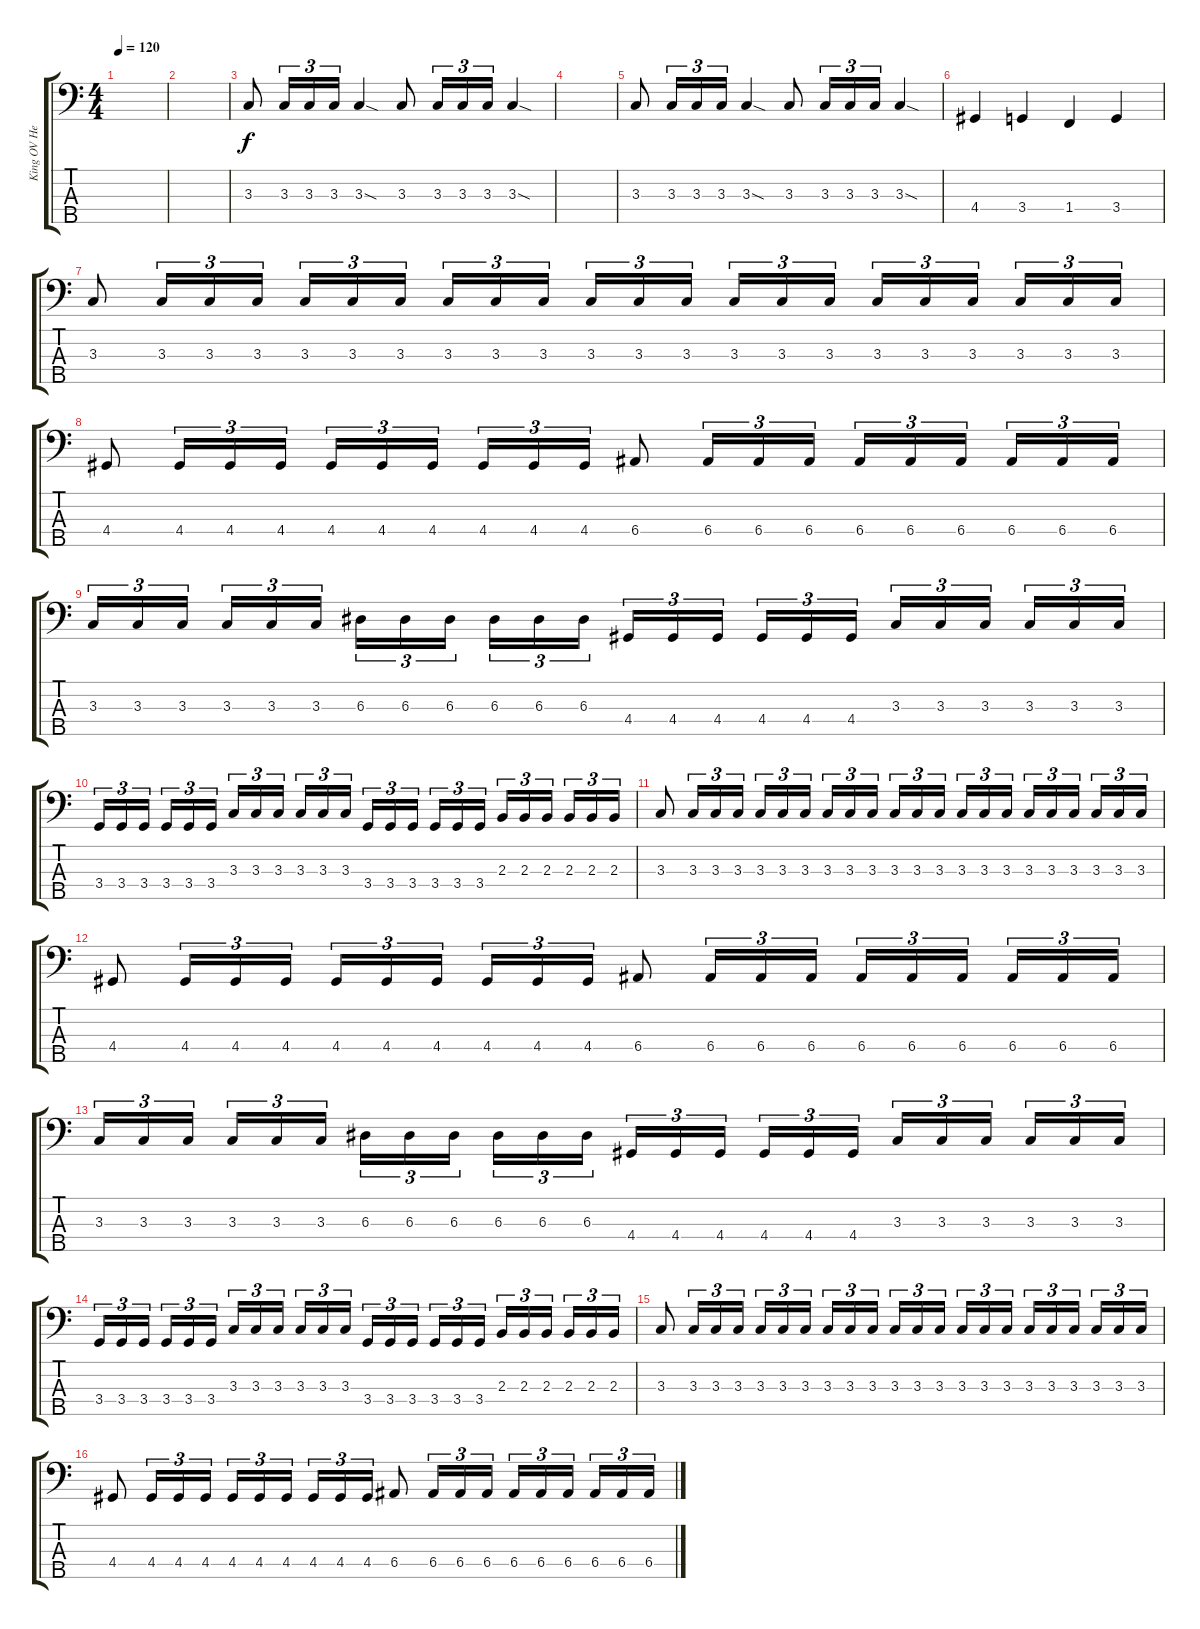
\track ("King OV Hell" "King OV He") {instrument electricbassfinger}
\staff {score tabs}
\tuning (G2 D2 A1 E1 B0) {hide}
\ts (4 4)
\tempo 120
\clef f4
\ks c
|
|
3.3.8 3.3.16{tu (3 2)} 3.3.16{tu (3 2)} 3.3.16{tu (3 2)} 3.3{sod}.4 3.3.8 3.3.16{tu (3 2)} 3.3.16{tu (3 2)} 3.3.16{tu (3 2)} 3.3{sod}.4 |
|
3.3.8 3.3.16{tu (3 2)} 3.3.16{tu (3 2)} 3.3.16{tu (3 2)} 3.3{sod}.4 3.3.8 3.3.16{tu (3 2)} 3.3.16{tu (3 2)} 3.3.16{tu (3 2)} 3.3{sod}.4 |
4.4.4 3.4.4 1.4.4 3.4.4 |
3.3.8 3.3.16{tu (3 2)} 3.3.16{tu (3 2)} 3.3.16{tu (3 2)} 3.3.16{tu (3 2)} 3.3.16{tu (3 2)} 3.3.16{tu (3 2) beam splitsecondary} 3.3.16{tu (3 2)} 3.3.16{tu (3 2)} 3.3.16{tu (3 2)} 3.3.16{tu (3 2)} 3.3.16{tu (3 2)} 3.3.16{tu (3 2) beam splitsecondary} 3.3.16{tu (3 2)} 3.3.16{tu (3 2)} 3.3.16{tu (3 2)} 3.3.16{tu (3 2)} 3.3.16{tu (3 2)} 3.3.16{tu (3 2) beam splitsecondary} 3.3.16{tu (3 2)} 3.3.16{tu (3 2)} 3.3.16{tu (3 2)} |
4.4.8 4.4.16{tu (3 2)} 4.4.16{tu (3 2)} 4.4.16{tu (3 2)} 4.4.16{tu (3 2)} 4.4.16{tu (3 2)} 4.4.16{tu (3 2) beam splitsecondary} 4.4.16{tu (3 2)} 4.4.16{tu (3 2)} 4.4.16{tu (3 2)} 6.4.8 6.4.16{tu (3 2)} 6.4.16{tu (3 2)} 6.4.16{tu (3 2)} 6.4.16{tu (3 2)} 6.4.16{tu (3 2)} 6.4.16{tu (3 2) beam splitsecondary} 6.4.16{tu (3 2)} 6.4.16{tu (3 2)} 6.4.16{tu (3 2)} |
3.3.16{tu (3 2)} 3.3.16{tu (3 2)} 3.3.16{tu (3 2) beam splitsecondary} 3.3.16{tu (3 2)} 3.3.16{tu (3 2)} 3.3.16{tu (3 2)} 6.3.16{tu (3 2)} 6.3.16{tu (3 2)} 6.3.16{tu (3 2) beam splitsecondary} 6.3.16{tu (3 2)} 6.3.16{tu (3 2)} 6.3.16{tu (3 2)} 4.4.16{tu (3 2)} 4.4.16{tu (3 2)} 4.4.16{tu (3 2) beam splitsecondary} 4.4.16{tu (3 2)} 4.4.16{tu (3 2)} 4.4.16{tu (3 2)} 3.3.16{tu (3 2)} 3.3.16{tu (3 2)} 3.3.16{tu (3 2) beam splitsecondary} 3.3.16{tu (3 2)} 3.3.16{tu (3 2)} 3.3.16{tu (3 2)} |
3.4.16{tu (3 2)} 3.4.16{tu (3 2)} 3.4.16{tu (3 2) beam splitsecondary} 3.4.16{tu (3 2)} 3.4.16{tu (3 2)} 3.4.16{tu (3 2)} 3.3.16{tu (3 2)} 3.3.16{tu (3 2)} 3.3.16{tu (3 2) beam splitsecondary} 3.3.16{tu (3 2)} 3.3.16{tu (3 2)} 3.3.16{tu (3 2)} 3.4.16{tu (3 2)} 3.4.16{tu (3 2)} 3.4.16{tu (3 2) beam splitsecondary} 3.4.16{tu (3 2)} 3.4.16{tu (3 2)} 3.4.16{tu (3 2)} 2.3.16{tu (3 2)} 2.3.16{tu (3 2)} 2.3.16{tu (3 2) beam splitsecondary} 2.3.16{tu (3 2)} 2.3.16{tu (3 2)} 2.3.16{tu (3 2)} |
3.3.8 3.3.16{tu (3 2)} 3.3.16{tu (3 2)} 3.3.16{tu (3 2)} 3.3.16{tu (3 2)} 3.3.16{tu (3 2)} 3.3.16{tu (3 2) beam splitsecondary} 3.3.16{tu (3 2)} 3.3.16{tu (3 2)} 3.3.16{tu (3 2)} 3.3.16{tu (3 2)} 3.3.16{tu (3 2)} 3.3.16{tu (3 2) beam splitsecondary} 3.3.16{tu (3 2)} 3.3.16{tu (3 2)} 3.3.16{tu (3 2)} 3.3.16{tu (3 2)} 3.3.16{tu (3 2)} 3.3.16{tu (3 2) beam splitsecondary} 3.3.16{tu (3 2)} 3.3.16{tu (3 2)} 3.3.16{tu (3 2)} |
4.4.8 4.4.16{tu (3 2)} 4.4.16{tu (3 2)} 4.4.16{tu (3 2)} 4.4.16{tu (3 2)} 4.4.16{tu (3 2)} 4.4.16{tu (3 2) beam splitsecondary} 4.4.16{tu (3 2)} 4.4.16{tu (3 2)} 4.4.16{tu (3 2)} 6.4.8 6.4.16{tu (3 2)} 6.4.16{tu (3 2)} 6.4.16{tu (3 2)} 6.4.16{tu (3 2)} 6.4.16{tu (3 2)} 6.4.16{tu (3 2) beam splitsecondary} 6.4.16{tu (3 2)} 6.4.16{tu (3 2)} 6.4.16{tu (3 2)} |
3.3.16{tu (3 2)} 3.3.16{tu (3 2)} 3.3.16{tu (3 2) beam splitsecondary} 3.3.16{tu (3 2)} 3.3.16{tu (3 2)} 3.3.16{tu (3 2)} 6.3.16{tu (3 2)} 6.3.16{tu (3 2)} 6.3.16{tu (3 2) beam splitsecondary} 6.3.16{tu (3 2)} 6.3.16{tu (3 2)} 6.3.16{tu (3 2)} 4.4.16{tu (3 2)} 4.4.16{tu (3 2)} 4.4.16{tu (3 2) beam splitsecondary} 4.4.16{tu (3 2)} 4.4.16{tu (3 2)} 4.4.16{tu (3 2)} 3.3.16{tu (3 2)} 3.3.16{tu (3 2)} 3.3.16{tu (3 2) beam splitsecondary} 3.3.16{tu (3 2)} 3.3.16{tu (3 2)} 3.3.16{tu (3 2)} |
3.4.16{tu (3 2)} 3.4.16{tu (3 2)} 3.4.16{tu (3 2) beam splitsecondary} 3.4.16{tu (3 2)} 3.4.16{tu (3 2)} 3.4.16{tu (3 2)} 3.3.16{tu (3 2)} 3.3.16{tu (3 2)} 3.3.16{tu (3 2) beam splitsecondary} 3.3.16{tu (3 2)} 3.3.16{tu (3 2)} 3.3.16{tu (3 2)} 3.4.16{tu (3 2)} 3.4.16{tu (3 2)} 3.4.16{tu (3 2) beam splitsecondary} 3.4.16{tu (3 2)} 3.4.16{tu (3 2)} 3.4.16{tu (3 2)} 2.3.16{tu (3 2)} 2.3.16{tu (3 2)} 2.3.16{tu (3 2) beam splitsecondary} 2.3.16{tu (3 2)} 2.3.16{tu (3 2)} 2.3.16{tu (3 2)} |
3.3.8 3.3.16{tu (3 2)} 3.3.16{tu (3 2)} 3.3.16{tu (3 2)} 3.3.16{tu (3 2)} 3.3.16{tu (3 2)} 3.3.16{tu (3 2) beam splitsecondary} 3.3.16{tu (3 2)} 3.3.16{tu (3 2)} 3.3.16{tu (3 2)} 3.3.16{tu (3 2)} 3.3.16{tu (3 2)} 3.3.16{tu (3 2) beam splitsecondary} 3.3.16{tu (3 2)} 3.3.16{tu (3 2)} 3.3.16{tu (3 2)} 3.3.16{tu (3 2)} 3.3.16{tu (3 2)} 3.3.16{tu (3 2) beam splitsecondary} 3.3.16{tu (3 2)} 3.3.16{tu (3 2)} 3.3.16{tu (3 2)} |
4.4.8 4.4.16{tu (3 2)} 4.4.16{tu (3 2)} 4.4.16{tu (3 2)} 4.4.16{tu (3 2)} 4.4.16{tu (3 2)} 4.4.16{tu (3 2) beam splitsecondary} 4.4.16{tu (3 2)} 4.4.16{tu (3 2)} 4.4.16{tu (3 2)} 6.4.8 6.4.16{tu (3 2)} 6.4.16{tu (3 2)} 6.4.16{tu (3 2)} 6.4.16{tu (3 2)} 6.4.16{tu (3 2)} 6.4.16{tu (3 2) beam splitsecondary} 6.4.16{tu (3 2)} 6.4.16{tu (3 2)} 6.4.16{tu (3 2)}
